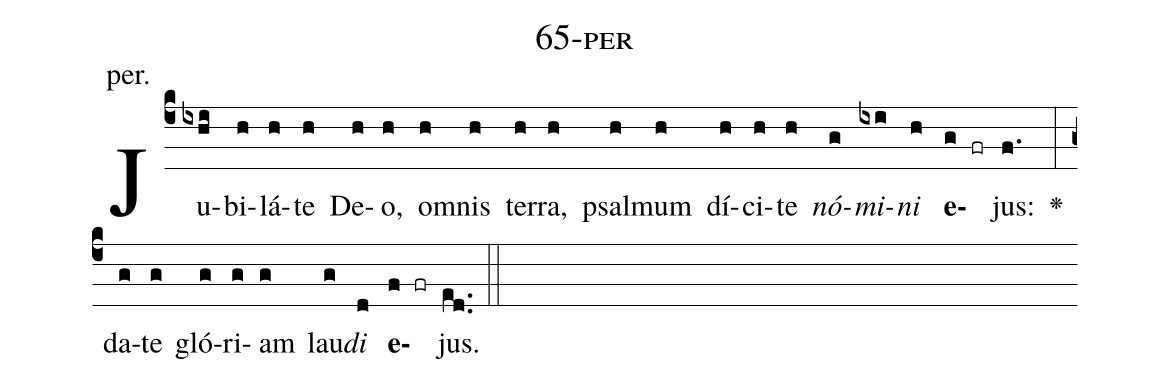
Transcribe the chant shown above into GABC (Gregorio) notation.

name: 65-per;
annotation: per.;
%%
(c4)Ju(ixhi)bi(h)lá(h)te(h) De(h)o,(h) om(h)nis(h) ter(h)ra,(h) psal(h)mum(h) dí(h)ci(h)te(h) <i>nó</i>(g)<i>mi</i>(ixi)<i>ni</i>(h) <b>e</b>(g fr)jus:(f.) <v>\greheightstar</v>(:) da(g)te(g) gló(g)ri(g)am(g) lau(g)<i>di</i>(d) <b>e</b>(f fr)jus.(ed..) (::)


%E(g) u(g) o(g) u(d) a(f) e.(ed..) (::)
